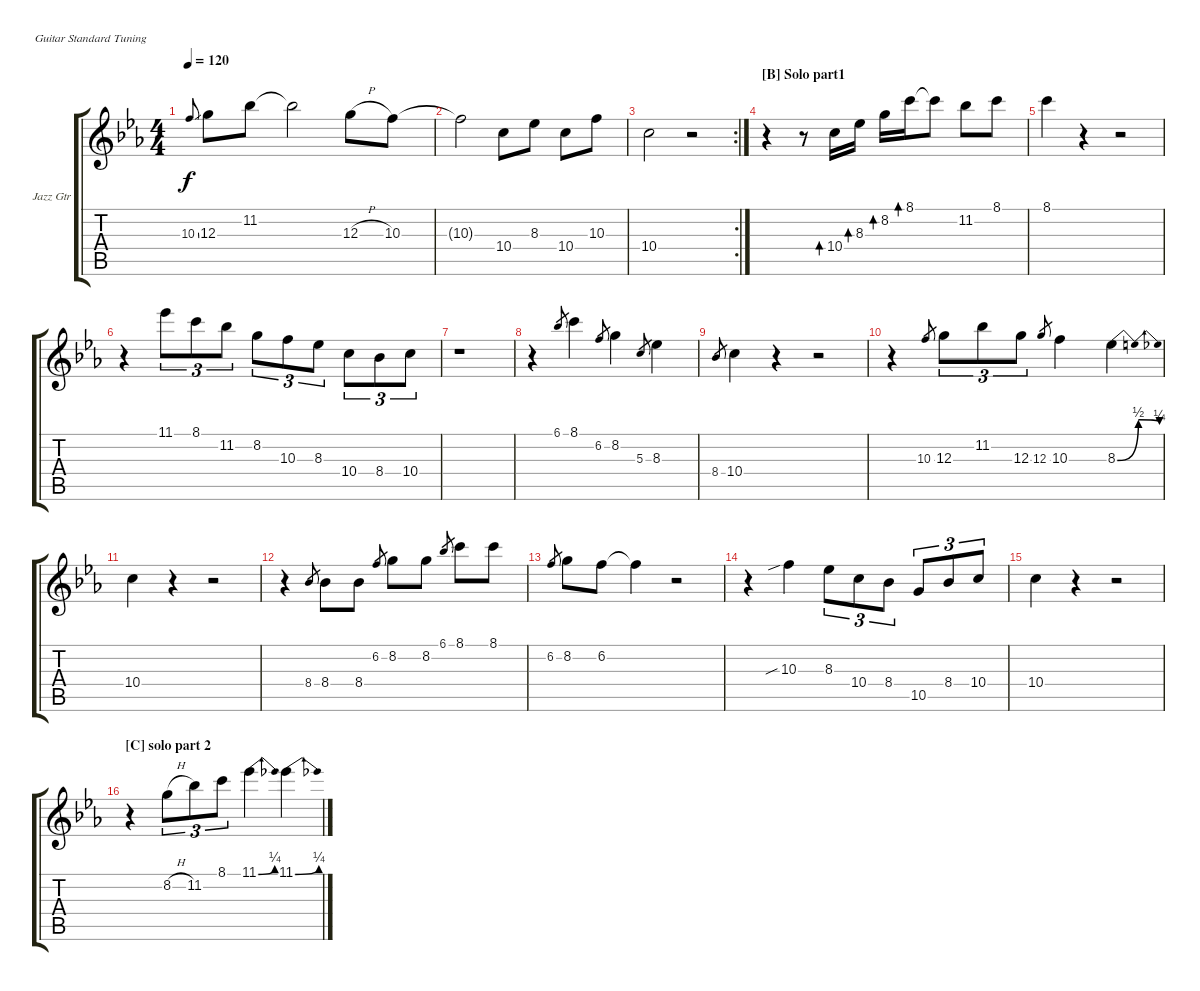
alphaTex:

\defaultSystemsLayout 4
\bracketExtendMode groupsimilarinstruments
\firstSystemTrackNameOrientation horizontal
\otherSystemsTrackNameOrientation horizontal
\track ("Jazz Guitar" "Jazz Gtr") {instrument acousticguitarsteel}
\staff {score tabs}
\tuning (E4 B3 G3 D3 A2 E2)
\ts (4 4)
\tempo 120
\clef g2
\ks cminor
10.3{ss}.8{gr onbeat dy f} 12.3.8 11.2.8 11.2{t}.2 12.3{h}.8 10.3.8 |
10.3{t}.2 10.4.8 8.3.8 10.4.8 10.3.8 |
\rc 2
10.4.2 r.2 |
\section ("B" "Solo part1")
r.4 r.8 10.4.16{bd 30} 8.3.16{bd 30} 8.2.16{bd 30} 8.1.16{bd 30} 8.1{t}.8 11.2.8 8.1.8 |
8.1.4 r.4 r.2 |
r.4 11.1.8{tu (3 2)} 8.1.8{tu (3 2)} 11.2.8{tu (3 2)} 8.2.8{tu (3 2)} 10.3.8{tu (3 2)} 8.3.8{tu (3 2)} 10.4.8{tu (3 2)} 8.4.8{tu (3 2)} 10.4.8{tu (3 2)} |
r.1 |
r.4 6.1.8{gr} 8.1.4 6.2.8{gr} 8.2.4 5.3.8{gr} 8.3.4 |
8.4.8{gr} 10.4.4 r.4 r.2 |
r.4 10.3.8{gr} 12.3.8{tu (3 2)} 11.2.8{tu (3 2)} 12.3.8{tu (3 2)} 12.3.8{gr} 10.3.4 8.3{be (bendrelease 0 0 9.6 2 16.8 2 28.2 1)}.4 |
10.4.4 r.4 r.2 |
r.4 8.4.8{gr} 8.4.8 8.4.8 6.2.8{gr} 8.2.8 8.2.8 6.1.8{gr} 8.1.8 8.1.8 |
6.2.8{gr} 8.2.8 6.2.8 6.2{t}.4 r.2 |
r.4 10.3{sib}.4 8.3.8{tu (3 2)} 10.4.8{tu (3 2)} 8.4.8{tu (3 2)} 10.5.8{tu (3 2)} 8.4.8{tu (3 2)} 10.4.8{tu (3 2)} |
10.4.4 r.4 r.2 |
\section ("C" "solo part 2")
r.4 8.2{h}.8{tu (3 2)} 11.2.8{tu (3 2)} 8.1.8{tu (3 2)} 11.1{be (bend 0 0 5.3999999999999995 1)}.4 11.1{be (bend 0 0 7.8 1)}.4
